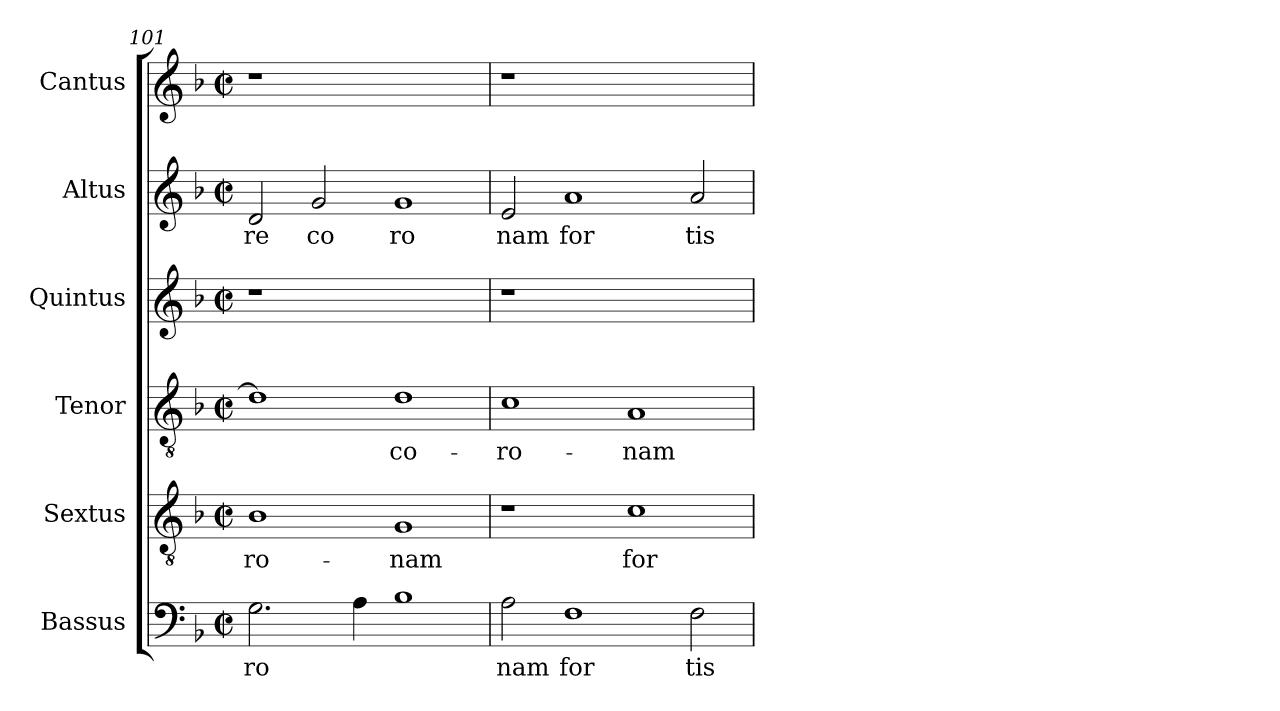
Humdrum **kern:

**kern	**text	**kern	**text	**kern	**text	**kern	**kern	**text	**kern
*part6	*part6	*part5	*part5	*part4	*part4	*part3	*part2	*part2	*part1
*staff6	*staff6	*staff5	*staff5	*staff4	*staff4	*staff3	*staff2	*staff2	*staff1
*I"Bassus	*	*I"Sextus	*	*I"Tenor	*	*I"Quintus	*I"Altus	*	*I"Cantus
*I'Bassus	*	*I'Sextus	*	*I'Tenor	*	*I'Quintus	*I'Altus	*	*I'Cantus
*clefF4	*	*clefGv2	*	*clefGv2	*	*clefG2	*clefG2	*	*clefG2
*k[b-]	*	*k[b-]	*	*k[b-]	*	*k[b-]	*k[b-]	*	*k[b-]
*F:	*	*F:	*	*F:	*	*F:	*F:	*	*F:
*M2/2	*	*M2/2	*	*M2/2	*	*M2/2	*M2/2	*	*M2/2
*met(c|)	*	*met(c|)	*	*met(c|)	*	*met(c|)	*met(c|)	*	*met(c|)
=101	=101	=101	=101	=101	=101	=101	=101	=101	=101
!	!LO:LY:b:cj	!	!LO:LY:b:cj	!	!	!	!	!LO:LY:b:cj	!
2.G\	ro	1B-	-ro-	1d]	.	1r	2d/	re	1r
!	!	!	!	!	!	!	!	!LO:LY:b:cj	!
.	.	.	.	.	.	.	2g/	co	.
4A\	.	.	.	.	.	.	.	.	.
!	!	!	!LO:LY:b:cj	!	!LO:LY:b:cj	!	!	!LO:LY:b:cj	!
1B-	.	1G	-nam	1d	co-	1ryy	1g	ro	1ryy
=102	=102	=102	=102	=102	=102	=102	=102	=102	=102
!	!LO:LY:b:cj	!	!	!	!LO:LY:b:cj	!	!	!LO:LY:b:cj	!
2A\	nam	1r	.	1c	-ro-	1r	2e/	nam	1r
!	!LO:LY:b:cj	!	!	!	!	!	!	!LO:LY:b:cj	!
1F	for	.	.	.	.	.	1a	for	.
!	!	!	!LO:LY:b:cj	!	!LO:LY:b:cj	!	!	!	!
.	.	1c	for-	1A	-nam	1ryy	.	.	1ryy
!	!LO:LY:b:cj	!	!	!	!	!	!	!LO:LY:b:cj	!
2F\	tis	.	.	.	.	.	2a/	tis	.
=	=	=	=	=	=	=	=	=	=
*-	*-	*-	*-	*-	*-	*-	*-	*-	*-
